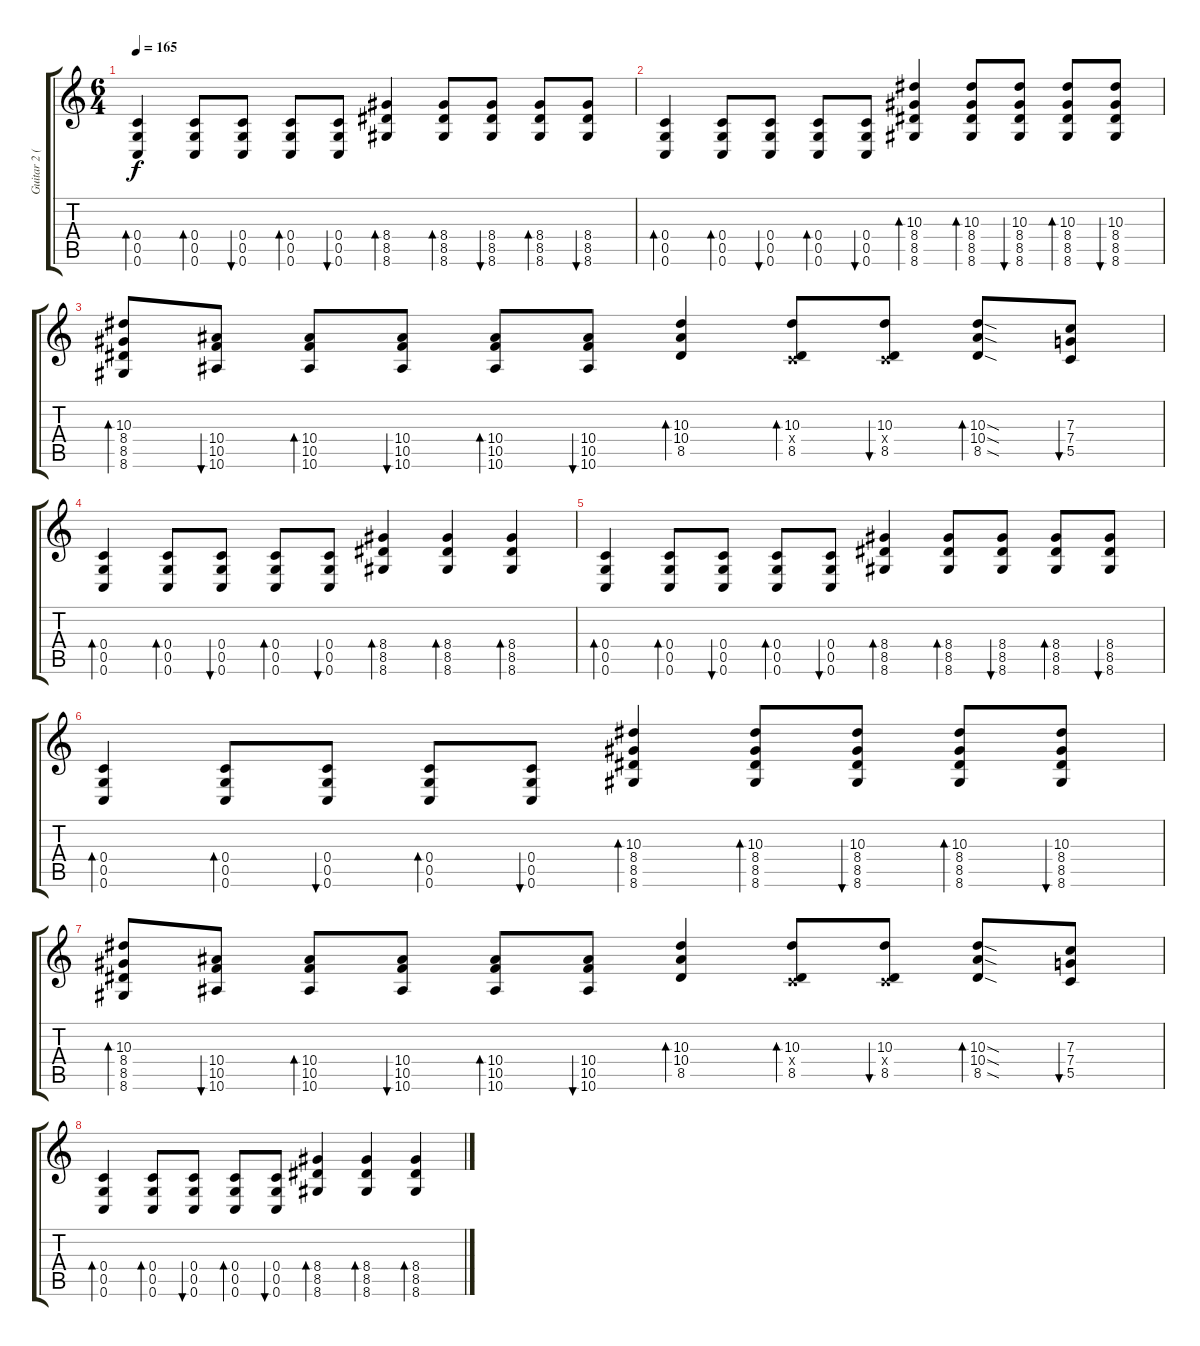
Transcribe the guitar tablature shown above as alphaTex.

\track ("Guitar 2 (distortion)" "Guitar 2 (") {instrument distortionguitar}
\staff {score tabs}
\tuning (D4 A3 F3 C3 G2 C2) {hide}
\ts (6 4)
\tempo 165
\clef g2
\ks c
(0.4 0.5 0.6).4{bd 60 dy f} (0.4 0.5 0.6).8{bd 60} (0.4 0.5 0.6).8{bu 60} (0.4 0.5 0.6).8{bd 60} (0.4 0.5 0.6).8{bu 60} (8.4 8.5 8.6).4{bd 60} (8.4 8.5 8.6).8{bd 60} (8.4 8.5 8.6).8{bu 60} (8.4 8.5 8.6).8{bd 60} (8.4 8.5 8.6).8{bu 60} |
(0.4 0.5 0.6).4{bd 60} (0.4 0.5 0.6).8{bd 60} (0.4 0.5 0.6).8{bu 60} (0.4 0.5 0.6).8{bd 60} (0.4 0.5 0.6).8{bu 60} (10.3 8.4 8.5 8.6).4{bd 60} (10.3 8.4 8.5 8.6).8{bd 60} (10.3 8.4 8.5 8.6).8{bu 60} (10.3 8.4 8.5 8.6).8{bd 60} (10.3 8.4 8.5 8.6).8{bu 60} |
(10.3 8.4 8.5 8.6).8{bd 60} (10.4 10.5 10.6).8{bu 60} (10.4 10.5 10.6).8{bd 60} (10.4 10.5 10.6).8{bu 60} (10.4 10.5 10.6).8{bd 60} (10.4 10.5 10.6).8{bu 60} (10.3 10.4 8.5).4{bd 60} (10.3 0.4{x} 8.5).8{bd 60} (10.3 0.4{x} 8.5).8{bu 60} (10.3{sod} 10.4{sod} 8.5{sod}).8{bd 60} (7.3 7.4 5.5).8{bu 60} |
(0.4 0.5 0.6).4{bd 60} (0.4 0.5 0.6).8{bd 60} (0.4 0.5 0.6).8{bu 60} (0.4 0.5 0.6).8{bd 60} (0.4 0.5 0.6).8{bu 60} (8.4 8.5 8.6).4{bd 60} (8.4 8.5 8.6).4{bd 60} (8.4 8.5 8.6).4{bd 60} |
(0.4 0.5 0.6).4{bd 60} (0.4 0.5 0.6).8{bd 60} (0.4 0.5 0.6).8{bu 60} (0.4 0.5 0.6).8{bd 60} (0.4 0.5 0.6).8{bu 60} (8.4 8.5 8.6).4{bd 60} (8.4 8.5 8.6).8{bd 60} (8.4 8.5 8.6).8{bu 60} (8.4 8.5 8.6).8{bd 60} (8.4 8.5 8.6).8{bu 60} |
(0.4 0.5 0.6).4{bd 60} (0.4 0.5 0.6).8{bd 60} (0.4 0.5 0.6).8{bu 60} (0.4 0.5 0.6).8{bd 60} (0.4 0.5 0.6).8{bu 60} (10.3 8.4 8.5 8.6).4{bd 60} (10.3 8.4 8.5 8.6).8{bd 60} (10.3 8.4 8.5 8.6).8{bu 60} (10.3 8.4 8.5 8.6).8{bd 60} (10.3 8.4 8.5 8.6).8{bu 60} |
(10.3 8.4 8.5 8.6).8{bd 60} (10.4 10.5 10.6).8{bu 60} (10.4 10.5 10.6).8{bd 60} (10.4 10.5 10.6).8{bu 60} (10.4 10.5 10.6).8{bd 60} (10.4 10.5 10.6).8{bu 60} (10.3 10.4 8.5).4{bd 60} (10.3 0.4{x} 8.5).8{bd 60} (10.3 0.4{x} 8.5).8{bu 60} (10.3{sod} 10.4{sod} 8.5{sod}).8{bd 60} (7.3 7.4 5.5).8{bu 60} |
(0.4 0.5 0.6).4{bd 60} (0.4 0.5 0.6).8{bd 60} (0.4 0.5 0.6).8{bu 60} (0.4 0.5 0.6).8{bd 60} (0.4 0.5 0.6).8{bu 60} (8.4 8.5 8.6).4{bd 60} (8.4 8.5 8.6).4{bd 60} (8.4 8.5 8.6).4{bd 60}
